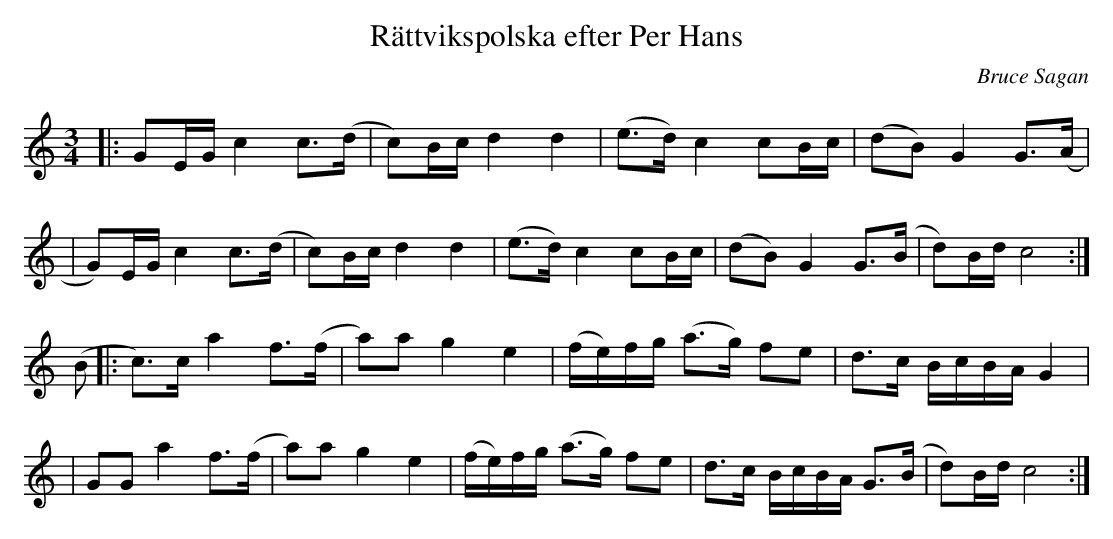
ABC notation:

X:1
T: R\"attvikspolska efter Per Hans
O: Bruce Sagan
M: 3/4
L: 1/16
K: C
|: G2EG c4 c3(d | c2)Bc d4 d4 | (e3d) c4 c2Bc | (d2B2) G4 G3(A |
|  G2)EG c4 c3(d | c2)Bc d4 d4 | (e3d) c4 c2Bc | (d2B2) G4 G3(B | d2)Bd c8 :|
(B2 \
|: c3)c a4 f3(f | a2)a2 g4 e4 | (fe)fg (a3g) f2e2 | d3c BcBA G4 |
|  G2G2 a4 f3(f | a2)a2 g4 e4 | (fe)fg (a3g) f2e2 | d3c BcBA G3(B | d2)Bd c8 :|
